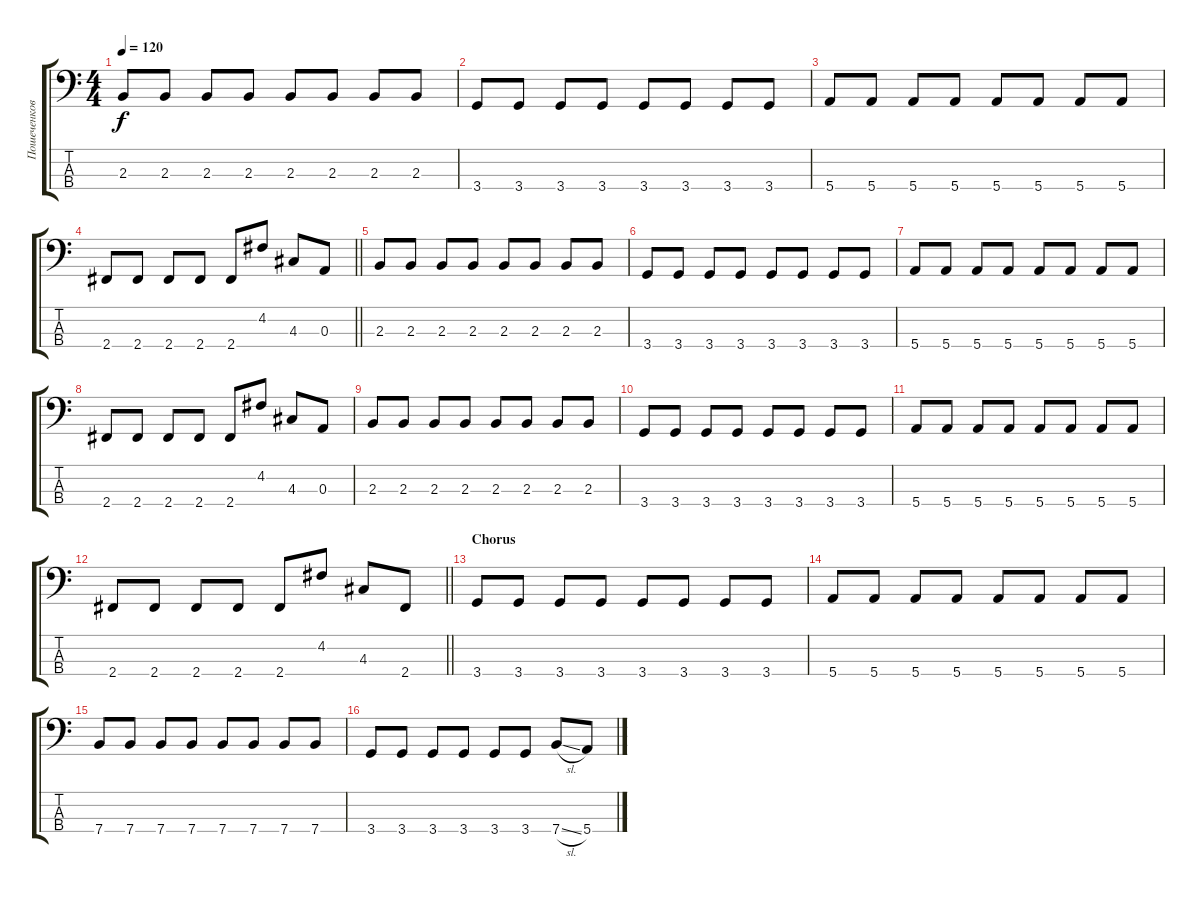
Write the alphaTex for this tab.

\track ("Пошеченков Роман ( Бас гитара )" "Пошеченков") {instrument electricbassfinger}
\staff {score tabs}
\tuning (G2 D2 A1 E1) {hide}
\ts (4 4)
\tempo 120
\clef f4
\ks c
2.3.8{dy f} 2.3.8 2.3.8 2.3.8 2.3.8 2.3.8 2.3.8 2.3.8 |
3.4.8 3.4.8 3.4.8 3.4.8 3.4.8 3.4.8 3.4.8 3.4.8 |
5.4.8 5.4.8 5.4.8 5.4.8 5.4.8 5.4.8 5.4.8 5.4.8 |
\barLineRight lightlight
2.4.8 2.4.8 2.4.8 2.4.8 2.4.8 4.2.8 4.3.8 0.3.8 |
2.3.8 2.3.8 2.3.8 2.3.8 2.3.8 2.3.8 2.3.8 2.3.8 |
3.4.8 3.4.8 3.4.8 3.4.8 3.4.8 3.4.8 3.4.8 3.4.8 |
5.4.8 5.4.8 5.4.8 5.4.8 5.4.8 5.4.8 5.4.8 5.4.8 |
2.4.8 2.4.8 2.4.8 2.4.8 2.4.8 4.2.8 4.3.8 0.3.8 |
2.3.8 2.3.8 2.3.8 2.3.8 2.3.8 2.3.8 2.3.8 2.3.8 |
3.4.8 3.4.8 3.4.8 3.4.8 3.4.8 3.4.8 3.4.8 3.4.8 |
5.4.8 5.4.8 5.4.8 5.4.8 5.4.8 5.4.8 5.4.8 5.4.8 |
\barLineRight lightlight
2.4.8 2.4.8 2.4.8 2.4.8 2.4.8 4.2.8 4.3.8 2.4.8 |
\section ("" "Chorus")
3.4.8 3.4.8 3.4.8 3.4.8 3.4.8 3.4.8 3.4.8 3.4.8 |
5.4.8 5.4.8 5.4.8 5.4.8 5.4.8 5.4.8 5.4.8 5.4.8 |
7.4.8 7.4.8 7.4.8 7.4.8 7.4.8 7.4.8 7.4.8 7.4.8 |
3.4.8 3.4.8 3.4.8 3.4.8 3.4.8 3.4.8 7.4{sl}.8 5.4.8
